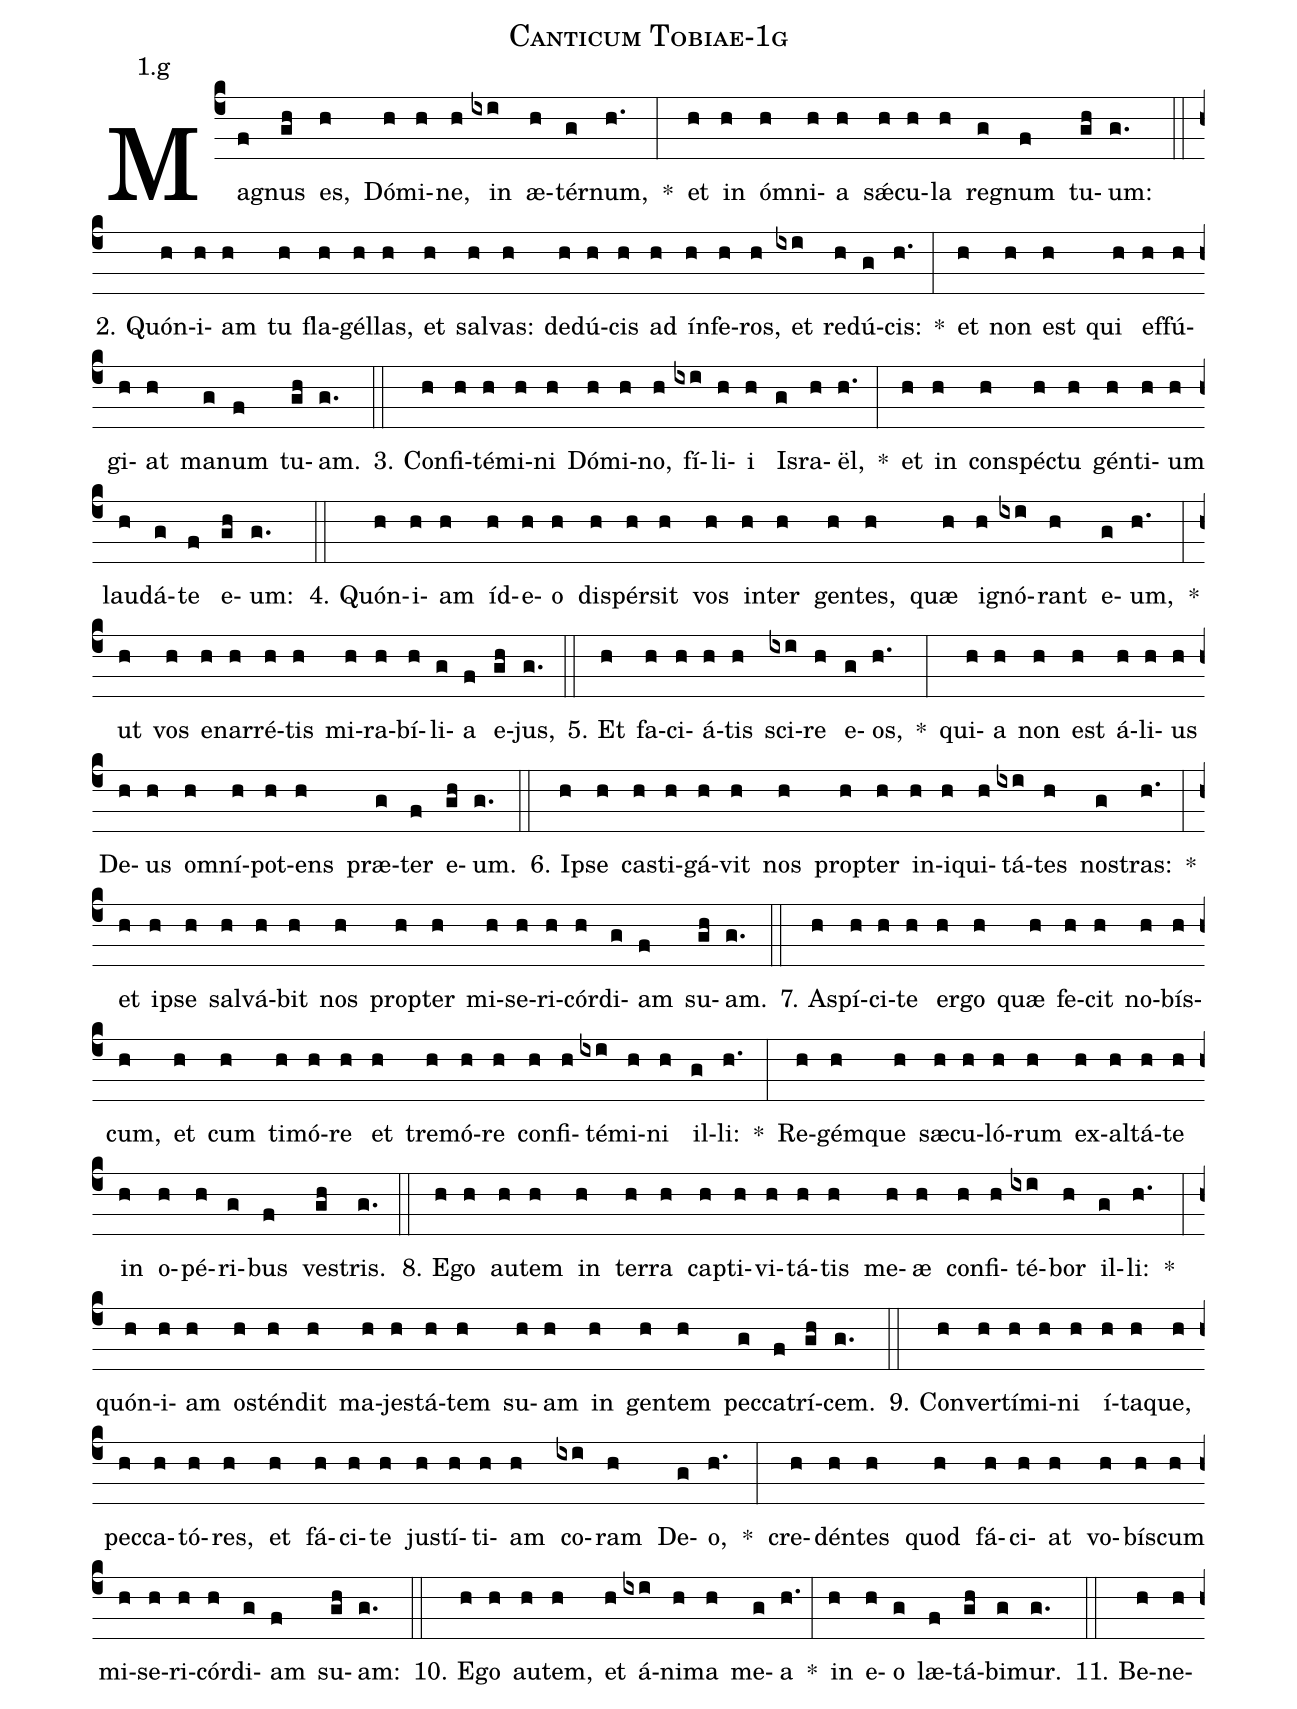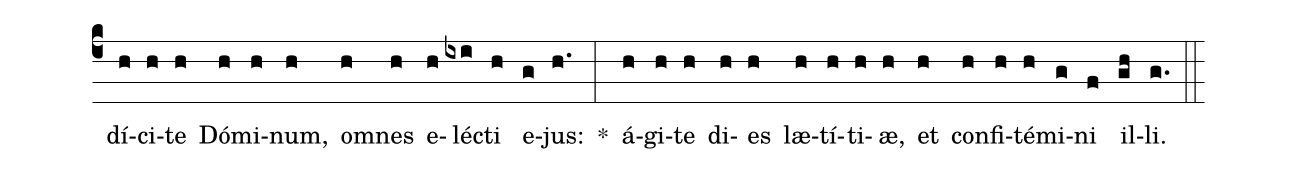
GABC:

name: Canticum Tobiae-1g;
annotation: 1.g;
%%
(c4)Ma(f)gnus(gh) es,(h) Dó(h)mi(h)ne,(h) in(ixi) æ(h)tér(g)num,(h.) *(:) et(h) in(h) óm(h)ni(h)a(h) sǽ(h)cu(h)la(h) re(g)gnum(f) tu(gh)um:(g.) (::)
2. Quón(h)i(h)am(h) tu(h) fla(h)gél(h)las,(h) et(h) sal(h)vas:(h) de(h)dú(h)cis(h) ad(h) ín(h)fe(h)ros,(h) et(ixi) re(h)dú(g)cis:(h.) *(:) et(h) non(h) est(h) qui(h) ef(h)fú(h)gi(h)at(h) ma(g)num(f) tu(gh)am.(g.) (::)
3. Con(h)fi(h)té(h)mi(h)ni(h) Dó(h)mi(h)no,(h) fí(ixi)li(h)i(h) Is(g)ra(h)ël,(h.) *(:) et(h) in(h) con(h)spéc(h)tu(h) gén(h)ti(h)um(h) lau(h)dá(g)te(f) e(gh)um:(g.) (::)
4. Quón(h)i(h)am(h) íd(h)e(h)o(h) di(h)spér(h)sit(h) vos(h) in(h)ter(h) gen(h)tes,(h) quæ(h) i(h)gnó(ixi)rant(h) e(g)um,(h.) *(:) ut(h) vos(h) e(h)nar(h)ré(h)tis(h) mi(h)ra(h)bí(h)li(g)a(f) e(gh)jus,(g.) (::)
5. Et(h) fa(h)ci(h)á(h)tis(h) sci(ixi)re(h) e(g)os,(h.) *(:) qui(h)a(h) non(h) est(h) á(h)li(h)us(h) De(h)us(h) om(h)ní(h)pot(h)ens(h) præ(g)ter(f) e(gh)um.(g.) (::)
6. Ip(h)se(h) cas(h)ti(h)gá(h)vit(h) nos(h) prop(h)ter(h) in(h)i(h)qui(h)tá(ixi)tes(h) nos(g)tras:(h.) *(:) et(h) ip(h)se(h) sal(h)vá(h)bit(h) nos(h) prop(h)ter(h) mi(h)se(h)ri(h)cór(h)di(g)am(f) su(gh)am.(g.) (::)
7. A(h)spí(h)ci(h)te(h) er(h)go(h) quæ(h) fe(h)cit(h) no(h)bís(h)cum,(h) et(h) cum(h) ti(h)mó(h)re(h) et(h) tre(h)mó(h)re(h) con(h)fi(h)té(ixi)mi(h)ni(h) il(g)li:(h.) *(:) Re(h)gém(h)que(h) sæ(h)cu(h)ló(h)rum(h) ex(h)al(h)tá(h)te(h) in(h) o(h)pé(h)ri(g)bus(f) ves(gh)tris.(g.) (::)
8. E(h)go(h) au(h)tem(h) in(h) ter(h)ra(h) cap(h)ti(h)vi(h)tá(h)tis(h) me(h)æ(h) con(h)fi(h)té(ixi)bor(h) il(g)li:(h.) *(:) quón(h)i(h)am(h) os(h)tén(h)dit(h) ma(h)jes(h)tá(h)tem(h) su(h)am(h) in(h) gen(h)tem(h) pec(g)ca(f)trí(gh)cem.(g.) (::)
9. Con(h)ver(h)tí(h)mi(h)ni(h) í(h)ta(h)que,(h) pec(h)ca(h)tó(h)res,(h) et(h) fá(h)ci(h)te(h) jus(h)tí(h)ti(h)am(h) co(ixi)ram(h) De(g)o,(h.) *(:) cre(h)dén(h)tes(h) quod(h) fá(h)ci(h)at(h) vo(h)bís(h)cum(h) mi(h)se(h)ri(h)cór(h)di(g)am(f) su(gh)am:(g.) (::)
10. E(h)go(h) au(h)tem,(h) et(h) á(ixi)ni(h)ma(h) me(g)a(h.) *(:) in(h) e(h)o(g) læ(f)tá(gh)bi(g)mur.(g.) (::)
11. Be(h)ne(h)dí(h)ci(h)te(h) Dó(h)mi(h)num,(h) om(h)nes(h) e(h)léc(ixi)ti(h) e(g)jus:(h.) *(:) á(h)gi(h)te(h) di(h)es(h) læ(h)tí(h)ti(h)æ,(h) et(h) con(h)fi(h)té(h)mi(g)ni(f) il(gh)li.(g.) (::)
